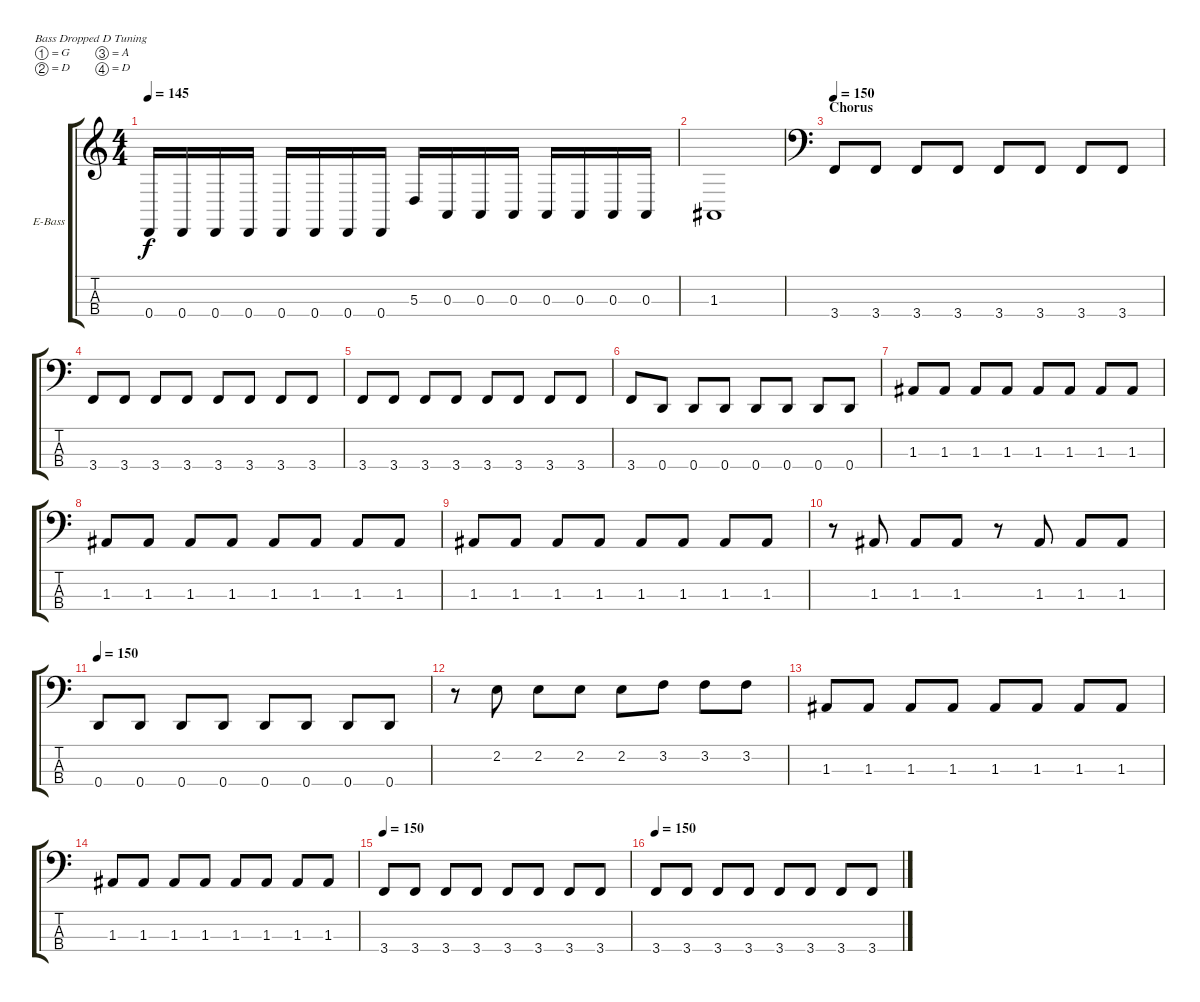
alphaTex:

\bracketExtendMode groupsimilarinstruments
\firstSystemTrackNameOrientation horizontal
\otherSystemsTrackNameOrientation horizontal
\track ("Brian White" "E-Bass") {instrument electricbassfinger}
\staff {score tabs}
\tuning (G2 D2 A1 D1)
\ts (4 4)
\tempo 145
\clef g2
\scale
0.333333
\ks c
0.4.16{dy f} 0.4.16 0.4.16 0.4.16 0.4.16 0.4.16 0.4.16 0.4.16 5.3.16 0.3.16 0.3.16 0.3.16 0.3.16 0.3.16 0.3.16 0.3.16 |
\scale
0.333333 1.3.1 |
\section ("" "Chorus")
\tempo 150
\clef f4
\scale
0.333333 3.4.8 3.4.8 3.4.8 3.4.8 3.4.8 3.4.8 3.4.8 3.4.8 |
\scale
0.333333 3.4.8 3.4.8 3.4.8 3.4.8 3.4.8 3.4.8 3.4.8 3.4.8 |
\scale
0.333333 3.4.8 3.4.8 3.4.8 3.4.8 3.4.8 3.4.8 3.4.8 3.4.8 |
\scale
0.333333 3.4.8 0.4.8 0.4.8 0.4.8 0.4.8 0.4.8 0.4.8 0.4.8 |
\scale
0.333333 1.3.8 1.3.8 1.3.8 1.3.8 1.3.8 1.3.8 1.3.8 1.3.8 |
\scale
0.333333 1.3.8 1.3.8 1.3.8 1.3.8 1.3.8 1.3.8 1.3.8 1.3.8 |
\scale
0.333333 1.3.8 1.3.8 1.3.8 1.3.8 1.3.8 1.3.8 1.3.8 1.3.8 |
\scale
0.333333 r.8 1.3.8 1.3.8 1.3.8 r.8 1.3.8 1.3.8 1.3.8 |
\tempo 150
\scale
0.333333 0.4.8 0.4.8 0.4.8 0.4.8 0.4.8 0.4.8 0.4.8 0.4.8 |
\scale
0.333333 r.8 2.2.8 2.2.8 2.2.8 2.2.8 3.2.8 3.2.8 3.2.8 |
\scale
0.333333 1.3.8 1.3.8 1.3.8 1.3.8 1.3.8 1.3.8 1.3.8 1.3.8 |
\scale
0.333333 1.3.8 1.3.8 1.3.8 1.3.8 1.3.8 1.3.8 1.3.8 1.3.8 |
\tempo 150
\scale
0.333333 3.4.8 3.4.8 3.4.8 3.4.8 3.4.8 3.4.8 3.4.8 3.4.8 |
\tempo 150
\scale
0.333333 3.4.8 3.4.8 3.4.8 3.4.8 3.4.8 3.4.8 3.4.8 3.4.8
